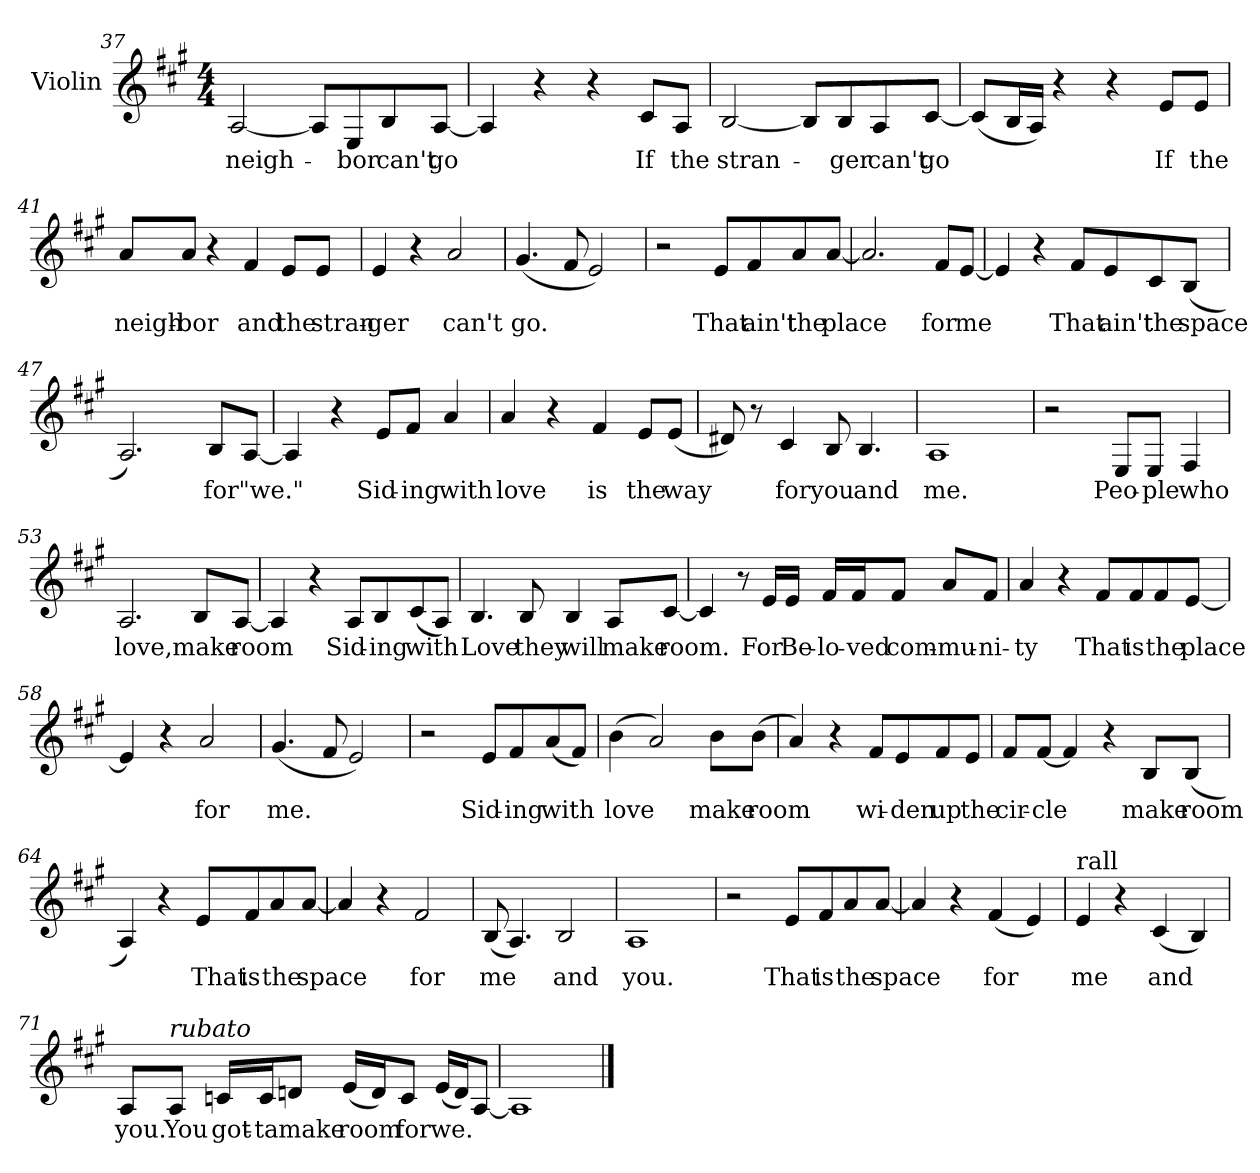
**kern	**text
*part1	*part1
*staff1	*staff1
*I"Violin	*
*I'Vln.	*
*clefG2	*
*k[f#c#g#]	*
*A:	*
*M4/4	*
=37	=37
!	!LO:LY:b
[<2A/	neigh-
8A/L]	.
!	!LO:LY:b
8E/	-bor
!	!LO:LY:b
8B/	can't
!	!LO:LY:b
[<8A/J	go
=38	=38
4A/]	.
4r	.
4r	.
!	!LO:LY:b
8c#/L	If
!	!LO:LY:b
8A/J	the
=39	=39
!	!LO:LY:b
[<2B/	stran-
8B/L]	.
!	!LO:LY:b
8B/	-ger
!	!LO:LY:b
8A/	can't
!	!LO:LY:b
[<8c#/J	go
=40	=40
(<8c#/L]	.
16B/L	.
16A/JJ)	.
4r	.
4r	.
!	!LO:LY:b
8e/L	If
!	!LO:LY:b
8e/J	the
!!LO:LB:g=z
=41	=41
!	!LO:LY:b
8a/L	neigh-
!	!LO:LY:b
8a/J	-bor
4r	.
!	!LO:LY:b
4f#/	and
!	!LO:LY:b
8e/L	the
!	!LO:LY:b
8e/J	stran-
=42	=42
!	!LO:LY:b
4e/	-ger
4r	.
!	!LO:LY:b
2a/	can't
=43	=43
!	!LO:LY:b
(<4.g#/	go.
8f#/	.
2e/)	.
=44	=44
2r	.
!	!LO:LY:b
8e/L	That
!	!LO:LY:b
8f#/	ain't
!	!LO:LY:b
8a/	the
!	!LO:LY:b
[<8a/J	place
=45	=45
2.a/]	.
!	!LO:LY:b
8f#/L	for
!	!LO:LY:b
[<8e/J	me
!!LO:LB:g=z
=46	=46
4e/]	.
4r	.
!	!LO:LY:b
8f#/L	That
!	!LO:LY:b
8e/	ain't
!	!LO:LY:b
8c#/	the
!	!LO:LY:b
(<8B/J	space
=47	=47
2.A/)	.
!	!LO:LY:b
8B/L	for
!	!LO:LY:b
[<8A/J	"we."
=48	=48
4A/]	.
4r	.
!	!LO:LY:b
8e/L	Sid-
!	!LO:LY:b
8f#/J	-ing
!	!LO:LY:b
4a/	with
=49	=49
!	!LO:LY:b
4a/	love
4r	.
!	!LO:LY:b
4f#/	is
!	!LO:LY:b
8e/L	the
!	!LO:LY:b
(<8e/J	way
=50	=50
8d#X/)	.
8r	.
!	!LO:LY:b
4c#/	for
!	!LO:LY:b
8B/	you
!	!LO:LY:b
4.B/	and
=51	=51
!	!LO:LY:b
1A	me.
!!LO:LB:g=z
=52	=52
2r	.
!	!LO:LY:b
8E/L	Peo-
!	!LO:LY:b
8E/J	-ple
!	!LO:LY:b
4F#/	who
=53	=53
!	!LO:LY:b
2.A/	love,
!	!LO:LY:b
8B/L	make
!	!LO:LY:b
[<8A/J	room
=54	=54
4A/]	.
4r	.
!	!LO:LY:b
8A/L	Sid-
!	!LO:LY:b
8B/	-ing
!	!LO:LY:b
(<8c#/	with
8A/J)	.
=55	=55
!	!LO:LY:b
4.B/	Love
!	!LO:LY:b
8B/	they
!	!LO:LY:b
4B/	will
!	!LO:LY:b
8A/L	make
!	!LO:LY:b
[<8c#/J	room.
!!LO:LB:g=z
=56	=56
4c#/]	.
8r	.
!	!LO:LY:b
16e/LL	For
!	!LO:LY:b
16e/JJ	Be-
!	!LO:LY:b
16f#/LL	-lo-
!	!LO:LY:b
16f#/J	-ved
!	!LO:LY:b
8f#/J	com-
!	!LO:LY:b
8a/L	-mu-
!	!LO:LY:b
8f#/J	-ni-
=57	=57
!	!LO:LY:b
4a/	-ty
4r	.
!	!LO:LY:b
8f#/L	That
!	!LO:LY:b
8f#/	is
!	!LO:LY:b
8f#/	the
!	!LO:LY:b
[<8e/J	place
=58	=58
4e/]	.
4r	.
!	!LO:LY:b
2a/	for
=59	=59
!	!LO:LY:b
(<4.g#/	me.
8f#/	.
2e/)	.
!!LO:LB:g=z
=60	=60
2r	.
!	!LO:LY:b
8e/L	Sid-
!	!LO:LY:b
8f#/	-ing
!	!LO:LY:b
(<8a/	with
8f#/J)	.
=61	=61
!	!LO:LY:b
(>4b\	love
2a/)	.
!	!LO:LY:b
8b\L	make
!	!LO:LY:b
(>8b\J	room
=62	=62
4a/)	.
4r	.
!	!LO:LY:b
8f#/L	wi-
!	!LO:LY:b
8e/	-den
!	!LO:LY:b
8f#/	up
!	!LO:LY:b
8e/J	the
=63	=63
!	!LO:LY:b
8f#/L	cir-
!	!LO:LY:b
[<8f#/J	-cle
4f#/]	.
4r	.
!	!LO:LY:b
8B/L	make
!	!LO:LY:b
(<8B/J	room
!!LO:LB:g=z
=64	=64
4A/)	.
4r	.
!	!LO:LY:b
8e/L	That
!	!LO:LY:b
8f#/	is
!	!LO:LY:b
8a/	the
!	!LO:LY:b
[<8a/J	space
=65	=65
4a/]	.
4r	.
!	!LO:LY:b
2f#/	for
=66	=66
!	!LO:LY:b
(<8B/	me
4.A/)	.
!	!LO:LY:b
2B/	and
=67	=67
!	!LO:LY:b
1A	you.
!!LO:LB:g=z
=68	=68
2r	.
!	!LO:LY:b
8e/L	That
!	!LO:LY:b
8f#/	is
!	!LO:LY:b
8a/	the
!	!LO:LY:b
[<8a/J	space
=69	=69
4a/]	.
4r	.
!	!LO:LY:b
(<4f#/	for
4e/)	.
=70	=70
!LO:TX:a:t=rall	!
!	!LO:LY:b
4e/	me
4r	.
!	!LO:LY:b
(<4c#/	and
4B/)	.
=71	=71
!	!LO:LY:b
8A/L	you.
!LO:TX:a:i:t=rubato	!
!	!LO:LY:b
8A/J	You
!	!LO:LY:b
16cn/LL	got-
!	!LO:LY:b
16c/J	-ta
!	!LO:LY:b
8dn/J	make
!	!LO:LY:b
(<16e/LL	room
16d/J)	.
!	!LO:LY:b
8c/J	for
!	!LO:LY:b
(<16e/LL	we.
16d/J)	.
[<8A/J	.
=72	=72
1A]	.
==	==
*-	*-
